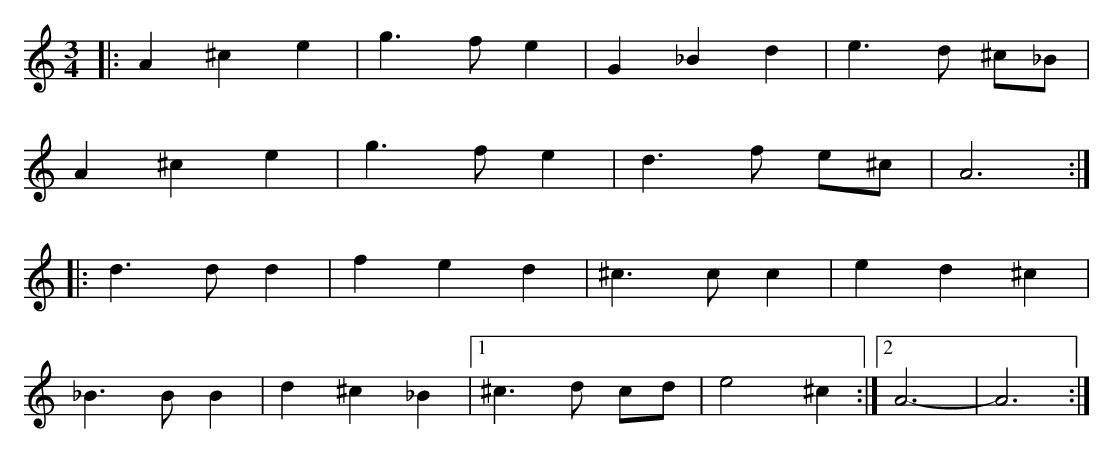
X:1
M:3/4
K:Amin
|:A2 ^c2 e2|g3 f e2|G2 _B2 d2|e3 d ^c_B|
A2 ^c2 e2|g3 f e2|d3 f e^c|A6:|
|:d3 d d2|f2 e2 d2|^c3 c c2|e2 d2 ^c2|
_B3 B B2|d2 ^c2 _B2|1 ^c3 d cd|e4 ^c2:|2 A6-|A6:|
